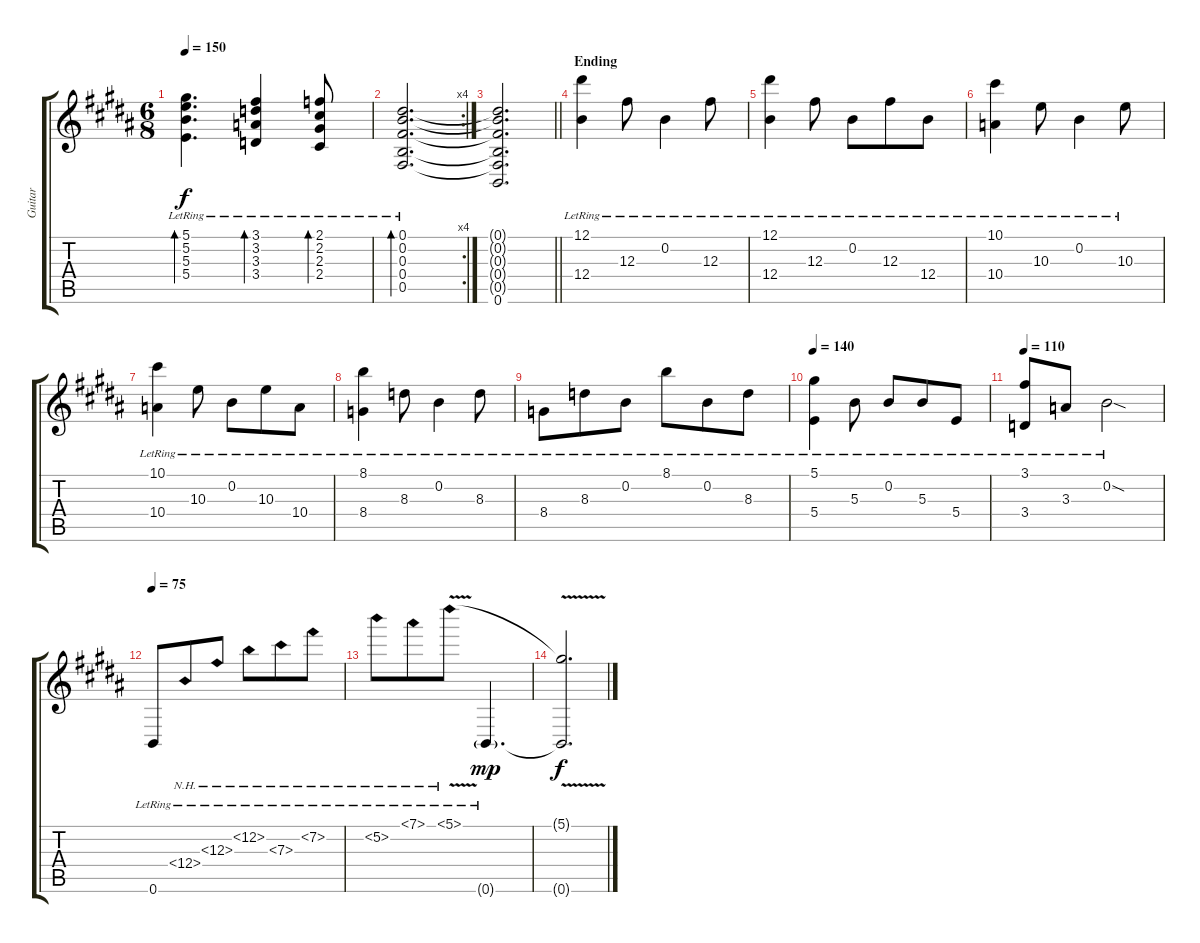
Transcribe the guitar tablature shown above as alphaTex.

\track ("Guitar" "Guitar") {instrument acousticguitarsteel}
\staff {score tabs}
\tuning (Eb4 B3 Gb3 B2 Gb2 B1) {hide}
\ts (6 8)
\tempo 150
\clef g2
\ks b
(5.1{lr} 5.2{lr} 5.3{lr} 5.4{lr}).4{d bd 60 dy f} (3.1{lr} 3.2{lr} 3.3{lr} 3.4{lr}).4{bd 60} (2.1{lr} 2.2{lr} 2.3{lr} 2.4{lr}).8{bd 60} |
\rc 4
(0.1{lr} 0.2{lr} 0.3{lr} 0.4{lr} 0.5{lr}).2{d bd 60} |
\barLineRight lightlight
(0.1{t} 0.2{t} 0.3{t} 0.4{t} 0.5{t} 0.6{t}).2{d} |
\section ("" "Ending")
(12.1{lr} 12.4{lr}).4 12.3{lr}.8 0.2{lr}.4 12.3{lr}.8 |
(12.1{lr} 12.4{lr}).4 12.3{lr}.8 0.2{lr}.8 12.3{lr}.8 12.4{lr}.8 |
(10.1{lr} 10.4{lr}).4 10.3{lr}.8 0.2{lr}.4 10.3{lr}.8 |
(10.1{lr} 10.4{lr}).4 10.3{lr}.8 0.2{lr}.8 10.3{lr}.8 10.4{lr}.8 |
(8.1{lr} 8.4{lr}).4 8.3{lr}.8 0.2{lr}.4 8.3{lr}.8 |
8.4{lr}.8 8.3{lr}.8 0.2{lr}.8 8.1{lr}.8 0.2{lr}.8 8.3{lr}.8 |
\tempo 140
(5.1{lr} 5.4{lr}).4 5.3{lr}.8 0.2{lr}.8 5.3{lr}.8 5.4{lr}.8 |
\tempo 110
(3.1{lr} 3.4{lr}).8 3.3{lr}.8 0.2{sod lr}.2 |
\tempo 75
0.6{lr}.8 12.4{nh lr}.8 12.3{nh lr}.8 12.2{nh lr}.8 7.3{nh lr}.8 7.2{nh lr}.8 |
5.2{nh lr}.8 7.1{nh lr}.8 5.1{nh v lr}.8 0.6{g lr}.4{d dy mp} |
(5.1{t} 0.6{t}).2{d dy f}
